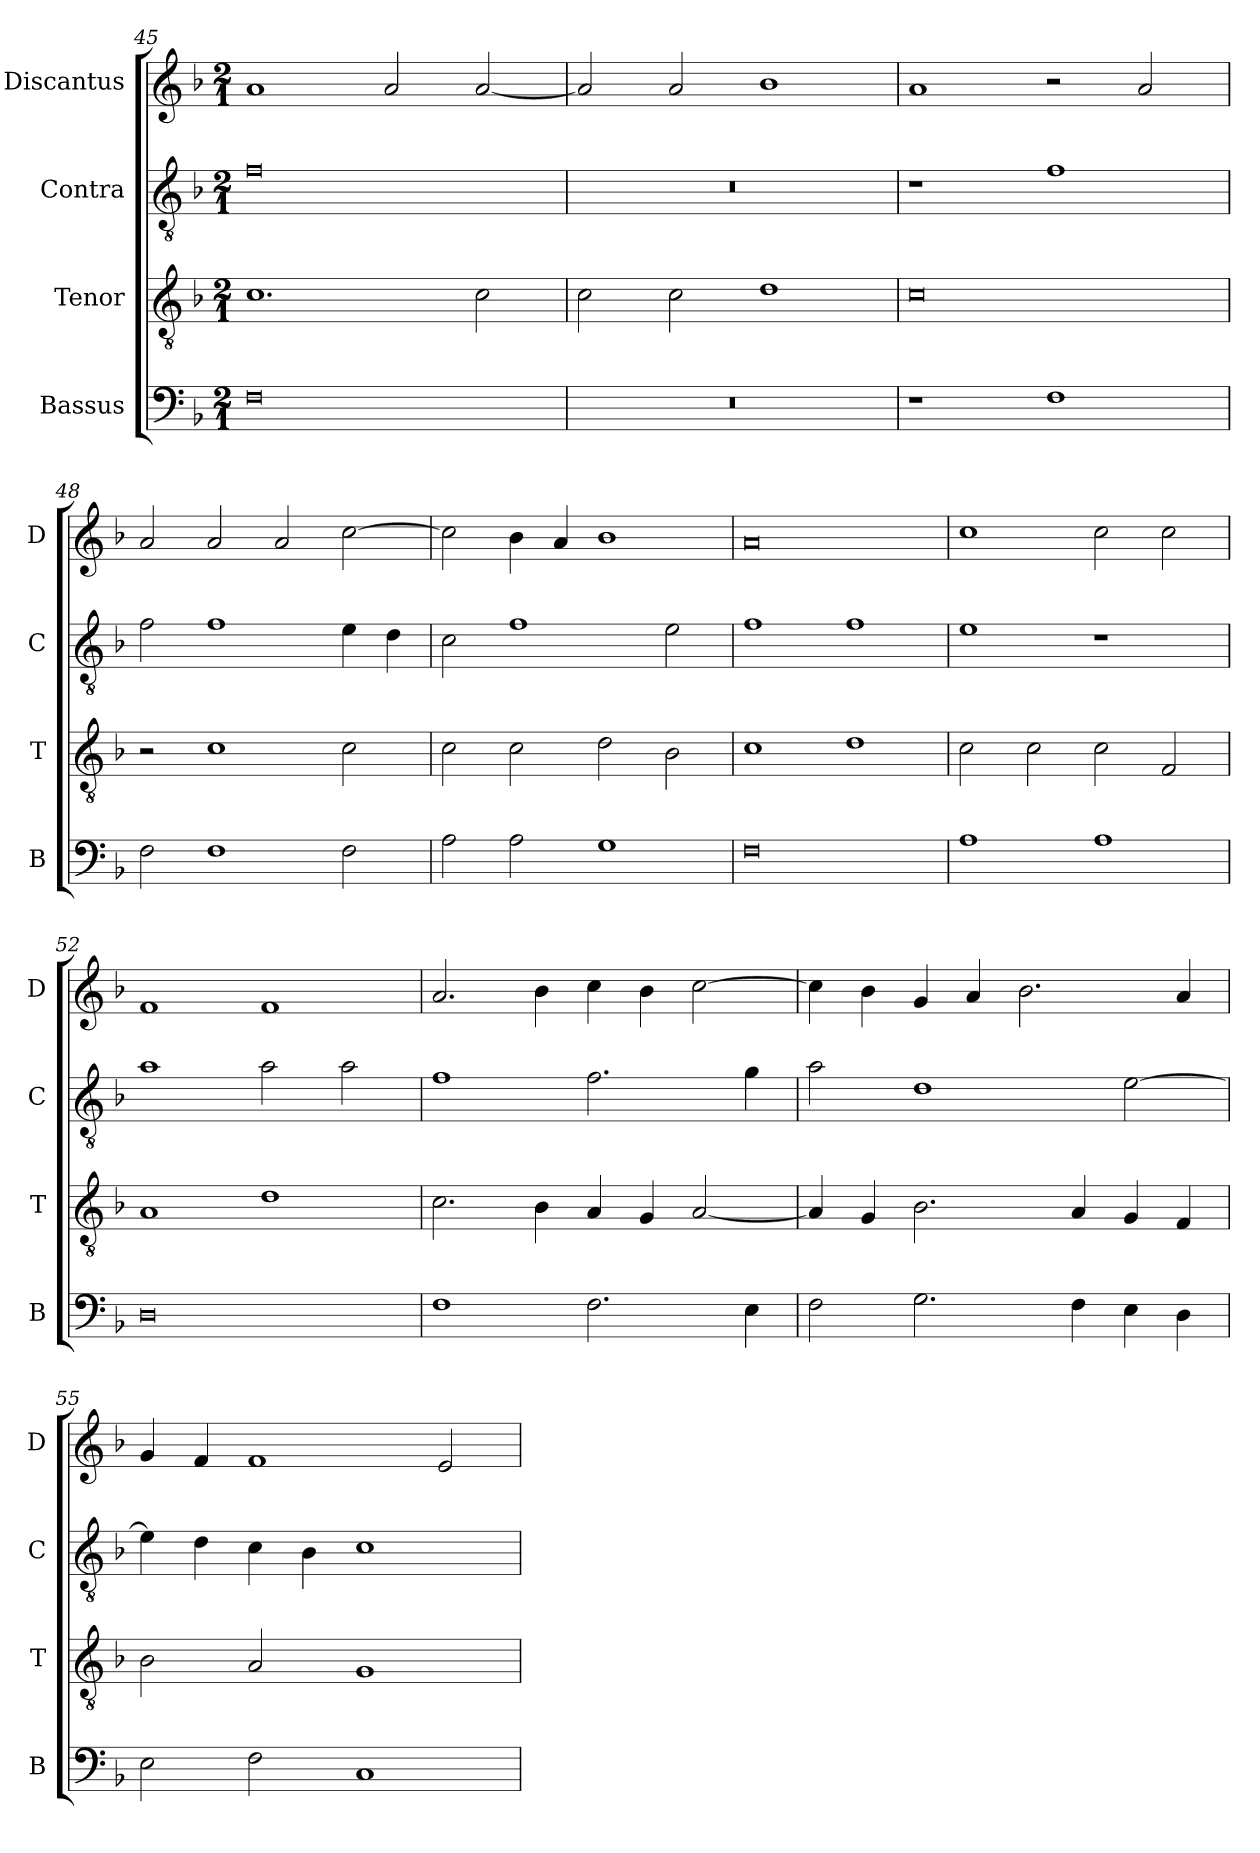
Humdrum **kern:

**kern	**kern	**kern	**kern
*part4	*part3	*part2	*part1
*staff4	*staff3	*staff2	*staff1
*I"Bassus	*I"Tenor	*I"Contra	*I"Discantus
*I'B	*I'T	*I'C	*I'D
*clefF4	*clefGv2	*clefGv2	*clefG2
*k[b-]	*k[b-]	*k[b-]	*k[b-]
*M2/1	*M2/1	*M2/1	*M2/1
=45	=45	=45	=45
0F	1.c	0f	1a
.	.	.	2a/
.	2c\	.	[2a/
=46	=46	=46	=46
0r	2c\	0r	2a/]
.	2c\	.	2a/
.	1d	.	1b-
=47	=47	=47	=47
1r	0c	1r	1a
1F	.	1f	2r
.	.	.	2a/
=48	=48	=48	=48
2F\	2r	2f\	2a/
1F	1c	1f	2a/
.	.	.	2a/
2F\	2c\	4e\	[2cc\
.	.	4d\	.
=49	=49	=49	=49
2A\	2c\	2c\	2cc\]
2A\	2c\	1f	4b-\
.	.	.	4a/
1G	2d\	.	1b-
.	2B-\	2e\	.
=50	=50	=50	=50
0F	1c	1f	0a
.	1d	1f	.
=51	=51	=51	=51
1A	2c\	1e	1cc
.	2c\	.	.
1A	2c\	1r	2cc\
.	2F/	.	2cc\
=52	=52	=52	=52
0D	1A	1a	1f
.	1d	2a\	1f
.	.	2a\	.
=53	=53	=53	=53
1F	2.c\	1f	2.a/
.	4B-\	.	4b-\
2.F\	4A/	2.f\	4cc\
.	4G/	.	4b-\
.	[2A/	.	[2cc\
4E\	.	4g\	.
=54	=54	=54	=54
2F\	4A/]	2a\	4cc\]
.	4G/	.	4b-\
2.G\	2.B-\	1d	4g/
.	.	.	4a/
.	.	.	2.b-\
4F\	4A/	.	.
4E\	4G/	[2e\	.
4D\	4F/	.	4a/
=55	=55	=55	=55
2E\	2B-\	4e\]	4g/
.	.	4d\	4f/
2F\	2A/	4c\	1f
.	.	4B-\	.
1C	1G	1c	.
.	.	.	2e/
=	=	=	=
*-	*-	*-	*-
